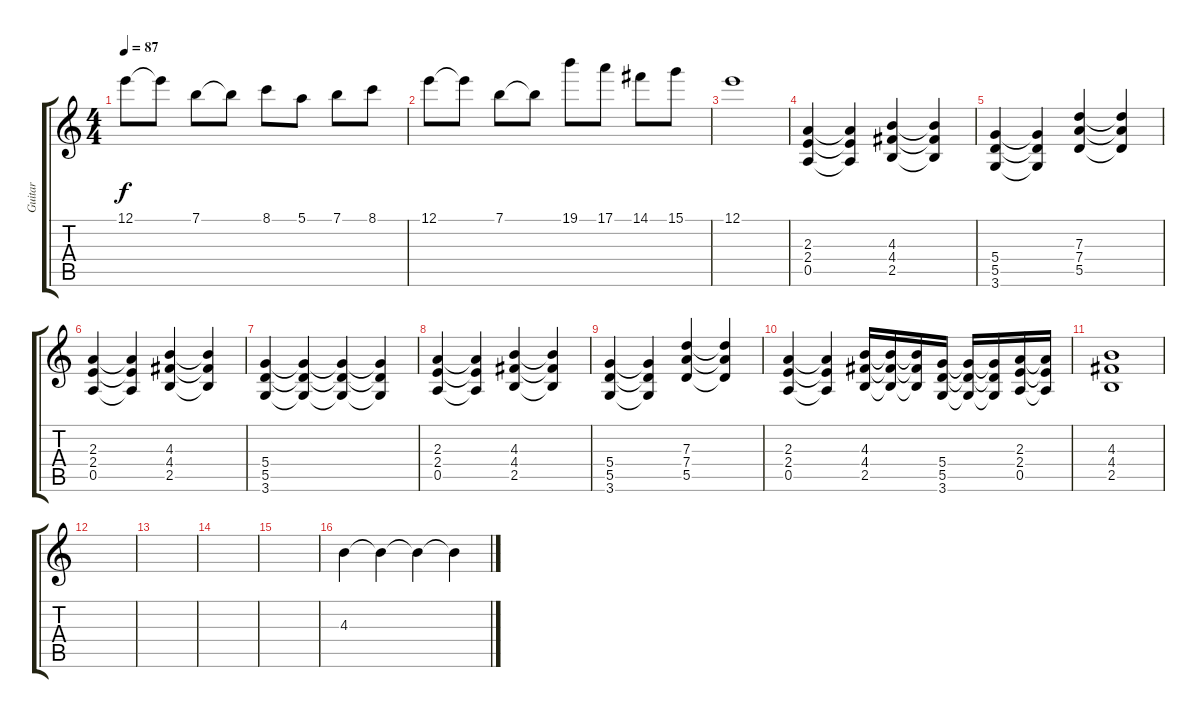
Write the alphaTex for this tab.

\track ("Guitar" "Guitar") {instrument distortionguitar}
\staff {score tabs}
\tuning (E4 B3 G3 D3 A2 E2) {hide}
\ts (4 4)
\tempo 87
\clef g2
\ks c
12.1.8{dy f} 12.1{t}.8 7.1.8 7.1{t}.8 8.1.8 5.1.8 7.1.8 8.1.8 |
12.1.8 12.1{t}.8 7.1.8 7.1{t}.8 19.1.8 17.1.8 14.1.8 15.1.8 |
12.1.1 |
(2.3 2.4 0.5).4{volume 14 instrument distortionguitar} (2.3{t} 2.4{t} 0.5{t}).4 (4.3 4.4 2.5).4 (4.3{t} 4.4{t} 2.5{t}).4 |
(5.4 5.5 3.6).4 (5.4{t} 5.5{t} 3.6{t}).4 (7.3 7.4 5.5).4 (7.3{t} 7.4{t} 5.5{t}).4 |
(2.3 2.4 0.5).4 (2.3{t} 2.4{t} 0.5{t}).4 (4.3 4.4 2.5).4 (4.3{t} 4.4{t} 2.5{t}).4 |
(5.4 5.5 3.6).4 (5.4{t} 5.5{t} 3.6{t}).4 (5.4{t} 5.5{t} 3.6{t}).4 (5.4{t} 5.5{t} 3.6{t}).4 |
(2.3 2.4 0.5).4 (2.3{t} 2.4{t} 0.5{t}).4 (4.3 4.4 2.5).4 (4.3{t} 4.4{t} 2.5{t}).4 |
(5.4 5.5 3.6).4 (5.4{t} 5.5{t} 3.6{t}).4 (7.3 7.4 5.5).4 (7.3{t} 7.4{t} 5.5{t}).4 |
(2.3 2.4 0.5).4 (2.3{t} 2.4{t} 0.5{t}).4 (4.3 4.4 2.5).16 (4.3{t} 4.4{t} 2.5{t}).16 (4.3{t} 4.4{t} 2.5{t}).16 (5.4 5.5 3.6).16 (5.4{t} 5.5{t} 3.6{t}).16 (5.4{t} 5.5{t} 3.6{t}).16 (2.3 2.4 0.5).16 (2.3{t} 2.4{t} 0.5{t}).16 |
(4.3 4.4 2.5).1 |
|
|
|
|
4.3.4{volume 10 instrument guitarharmonics} 4.3{t}.4 4.3{t}.4 4.3{t}.4
